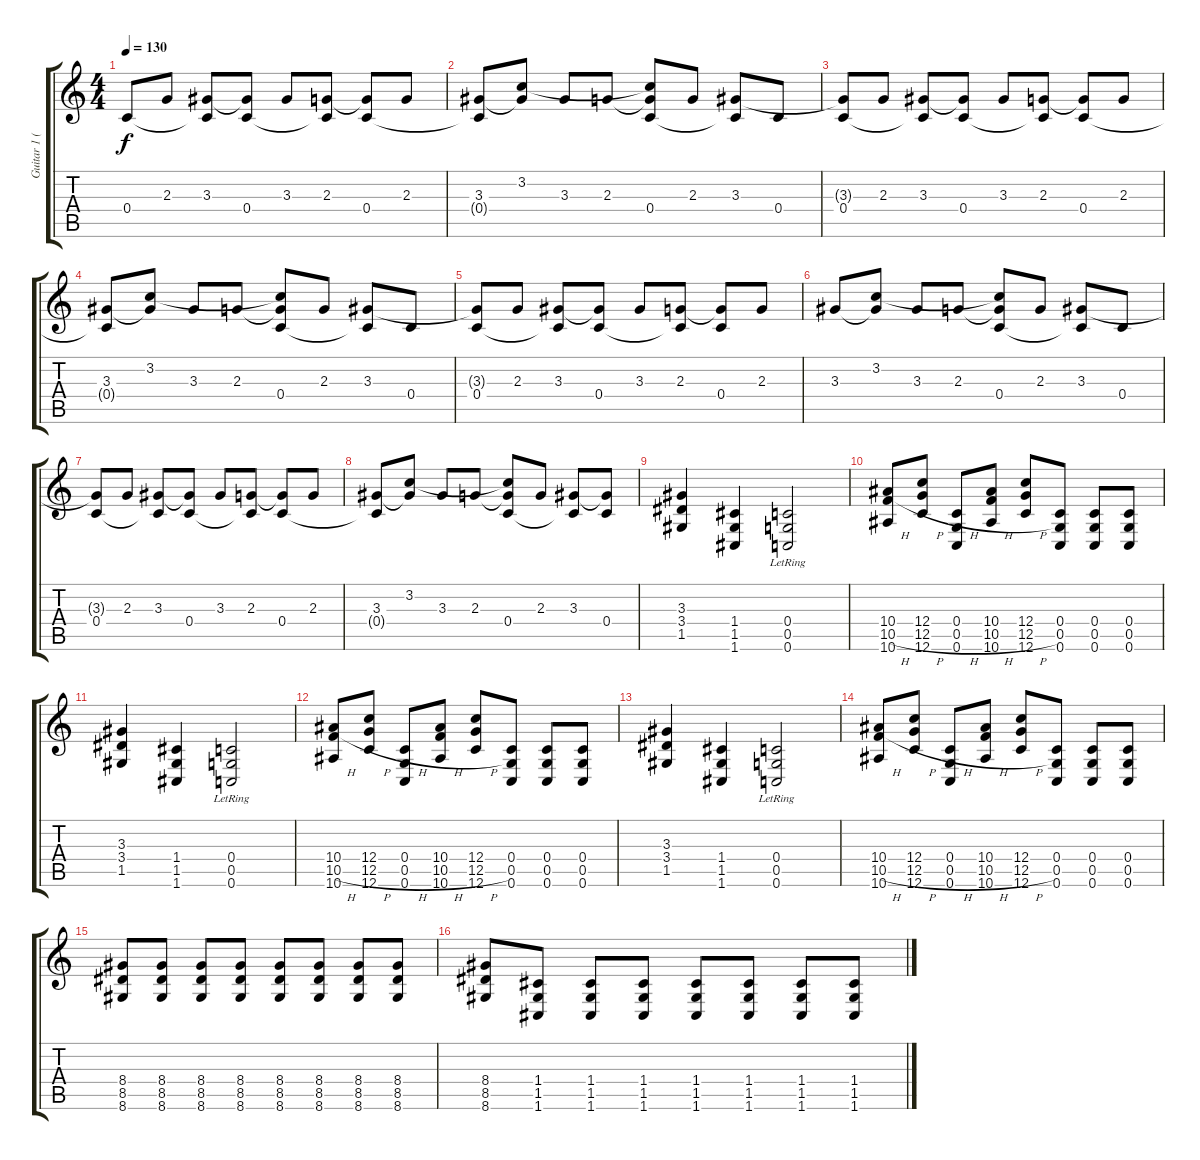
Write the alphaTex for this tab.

\track ("Guitar 1 (Jardel Paisante)" "Guitar 1 (") {instrument electricguitarclean}
\staff {score tabs}
\tuning (D4 A3 F3 C3 G2 C2) {hide}
\ts (4 4)
\tempo 130
\clef g2
\ks c
0.4.8{dy f instrument electricguitarclean} 2.3.8 (3.3 0.4{t}).8 (3.3{t} 0.4).8 3.3.8 (2.3 0.4{t}).8 (2.3{t} 0.4).8 2.3.8 |
(3.3 0.4{t}).8 (3.2 3.3{t}).8 3.3.8 2.3.8 (3.2{t} 2.3{t} 0.4).8 2.3.8 (3.3 0.4{t}).8 0.4.8 |
(3.3{t} 0.4).8 2.3.8 (3.3 0.4{t}).8 (3.3{t} 0.4).8 3.3.8 (2.3 0.4{t}).8 (2.3{t} 0.4).8 2.3.8 |
(3.3 0.4{t}).8 (3.2 3.3{t}).8 3.3.8 2.3.8 (3.2{t} 2.3{t} 0.4).8 2.3.8 (3.3 0.4{t}).8 0.4.8 |
(3.3{t} 0.4).8 2.3.8 (3.3 0.4{t}).8 (3.3{t} 0.4).8 3.3.8 (2.3 0.4{t}).8 (2.3{t} 0.4).8 2.3.8 |
3.3.8 (3.2 3.3{t}).8 3.3.8 2.3.8 (3.2{t} 2.3{t} 0.4).8 2.3.8 (3.3 0.4{t}).8 0.4.8 |
(3.3{t} 0.4).8 2.3.8 (3.3 0.4{t}).8 (3.3{t} 0.4).8 3.3.8 (2.3 0.4{t}).8 (2.3{t} 0.4).8 2.3.8 |
(3.3 0.4{t}).8 (3.2 3.3{t}).8 3.3.8 2.3.8 (3.2{t} 2.3{t} 0.4).8 2.3.8 (3.3 0.4{t}).8 (3.3{t} 0.4).8 |
(3.3 3.4 1.5).4{instrument distortionguitar} (1.4 1.5 1.6).4 (0.4{lr} 0.5{lr} 0.6{lr}).2 |
(10.4 10.5{h} 10.6).8 (12.4 12.5{h} 12.6).8 (0.4 0.5{h} 0.6).8 (10.4 10.5{h} 10.6).8 (12.4 12.5{h} 12.6).8 (0.4 0.5 0.6).8 (0.4 0.5 0.6).8 (0.4 0.5 0.6).8 |
(3.3 3.4 1.5).4 (1.4 1.5 1.6).4 (0.4{lr} 0.5{lr} 0.6{lr}).2 |
(10.4 10.5{h} 10.6).8 (12.4 12.5{h} 12.6).8 (0.4 0.5{h} 0.6).8 (10.4 10.5{h} 10.6).8 (12.4 12.5{h} 12.6).8 (0.4 0.5 0.6).8 (0.4 0.5 0.6).8 (0.4 0.5 0.6).8 |
(3.3 3.4 1.5).4 (1.4 1.5 1.6).4 (0.4{lr} 0.5{lr} 0.6{lr}).2 |
(10.4 10.5{h} 10.6).8 (12.4 12.5{h} 12.6).8 (0.4 0.5{h} 0.6).8 (10.4 10.5{h} 10.6).8 (12.4 12.5{h} 12.6).8 (0.4 0.5 0.6).8 (0.4 0.5 0.6).8 (0.4 0.5 0.6).8 |
(8.4 8.5 8.6).8 (8.4 8.5 8.6).8 (8.4 8.5 8.6).8 (8.4 8.5 8.6).8 (8.4 8.5 8.6).8 (8.4 8.5 8.6).8 (8.4 8.5 8.6).8 (8.4 8.5 8.6).8 |
(8.4 8.5 8.6).8 (1.4 1.5 1.6).8 (1.4 1.5 1.6).8 (1.4 1.5 1.6).8 (1.4 1.5 1.6).8 (1.4 1.5 1.6).8 (1.4 1.5 1.6).8 (1.4 1.5 1.6).8
